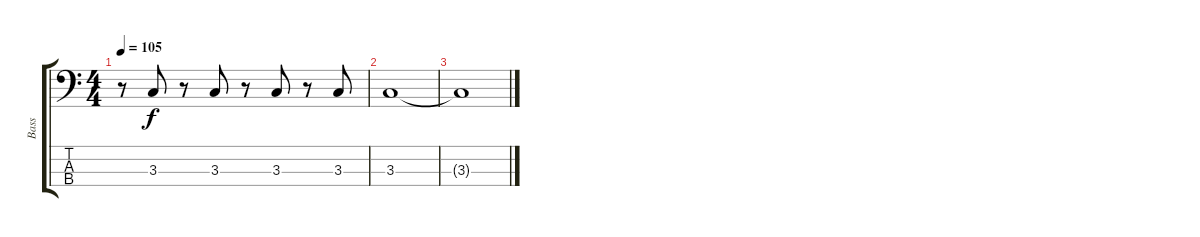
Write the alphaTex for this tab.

\track ("Bass" "Bass") {instrument electricbassfinger}
\staff {score tabs}
\tuning (G2 D2 A1 E1) {hide}
\ts (4 4)
\tempo 105
\clef f4
\ks c
r.8{dy f} 3.3.8 r.8 3.3.8 r.8 3.3.8 r.8 3.3.8 |
3.3.1 |
3.3{t}.1
